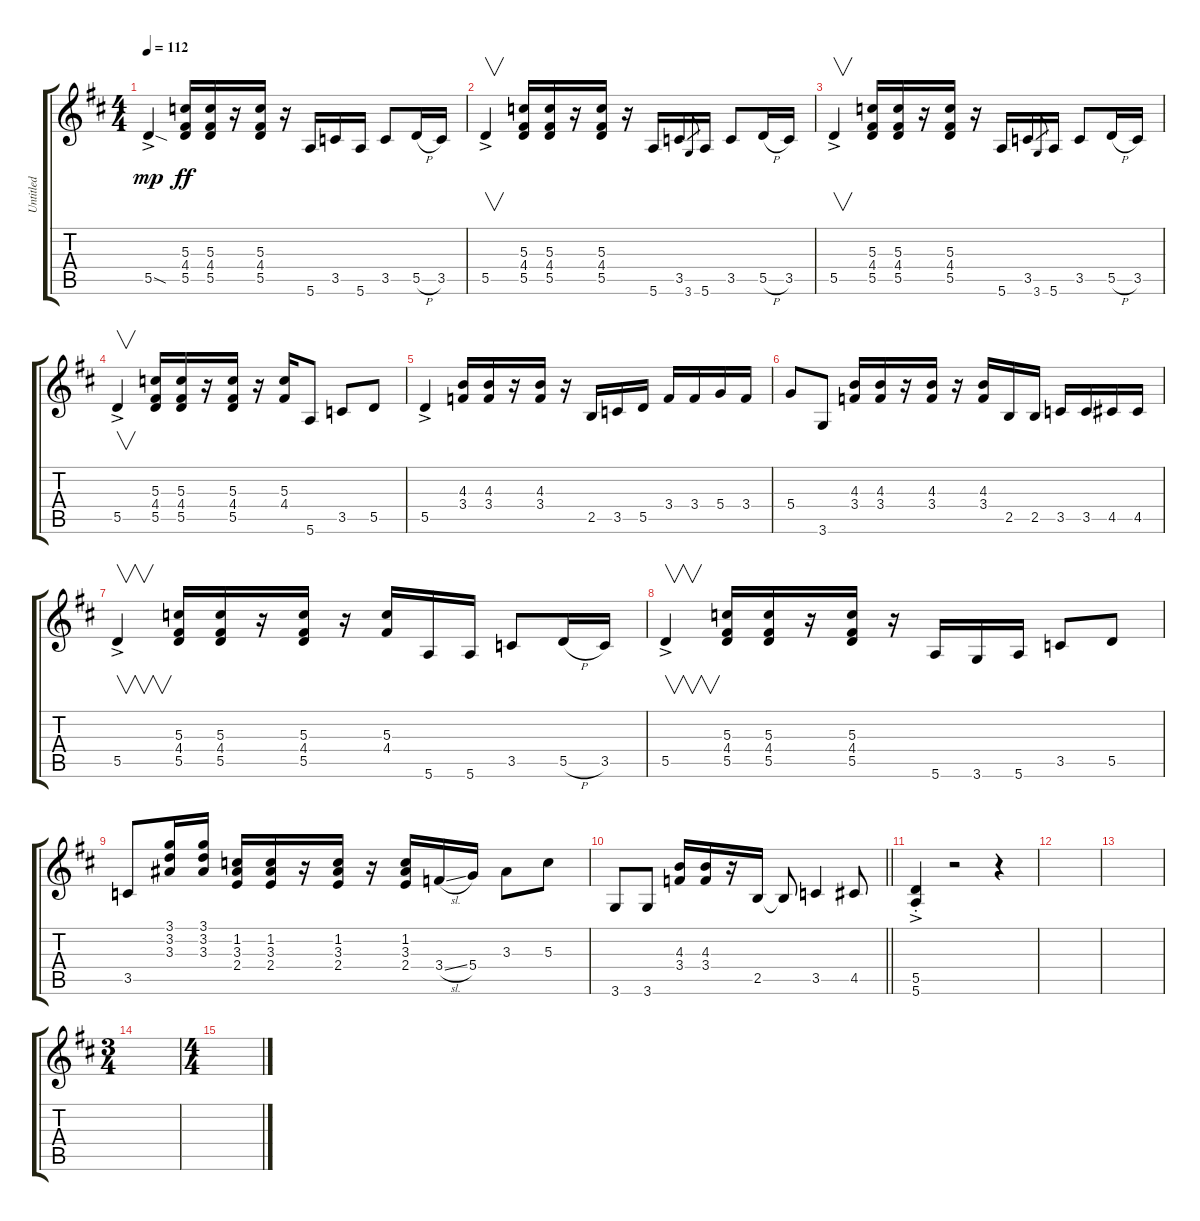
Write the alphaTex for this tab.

\track ("Untitled" "Untitled") {instrument distortionguitar}
\staff {score tabs}
\tuning (E4 B3 G3 D3 A2 E2) {hide}
\ts (4 4)
\section ("" "")
\tempo 112
\clef g2
\ks d
5.5{sod ac}.4{dy mp} (5.3 4.4 5.5).16{dy ff} (5.3 4.4 5.5).16 r.16 (5.3 4.4 5.5).16 r.16 5.6.16 3.5.16 5.6.16 3.5.8 5.5{h}.16 3.5.16 |
5.5{ac}.4{v} (5.3 4.4 5.5).16 (5.3 4.4 5.5).16 r.16 (5.3 4.4 5.5).16 r.16 5.6.16 3.5.16 3.6.8{gr} 5.6.16 3.5.8 5.5{h}.16 3.5.16 |
5.5{ac}.4{v} (5.3 4.4 5.5).16 (5.3 4.4 5.5).16 r.16 (5.3 4.4 5.5).16 r.16 5.6.16 3.5.16 3.6.8{gr} 5.6.16 3.5.8 5.5{h}.16 3.5.16 |
5.5{ac}.4{v} (5.3 4.4 5.5).16 (5.3 4.4 5.5).16 r.16 (5.3 4.4 5.5).16 r.16 (5.3 4.4).16 5.6.8 3.5.8 5.5.8 |
5.5{ac}.4 (4.3 3.4).16 (4.3 3.4).16 r.16 (4.3 3.4).16 r.16 2.5.16 3.5.16 5.5.16 3.4.16 3.4.16 5.4.16 3.4.16 |
5.4.8 3.6.8 (4.3 3.4).16 (4.3 3.4).16 r.16 (4.3 3.4).16 r.16 (4.3 3.4).16 2.5.16 2.5.16 3.5.16 3.5.16 4.5.16 4.5.16 |
5.5{ac}.4{v} (5.3 4.4 5.5).16 (5.3 4.4 5.5).16 r.16 (5.3 4.4 5.5).16 r.16 (5.3 4.4).16 5.6.16 5.6.16 3.5.8 5.5{h}.16 3.5.16 |
5.5{ac}.4{v} (5.3 4.4 5.5).16 (5.3 4.4 5.5).16 r.16 (5.3 4.4 5.5).16 r.16 5.6.16 3.6.16 5.6.16 3.5.8 5.5.8 |
3.5.8 (3.1 3.2 3.3).16 (3.1 3.2 3.3).16 (1.2 3.3 2.4).16 (1.2 3.3 2.4).16 r.16 (1.2 3.3 2.4).16 r.16 (1.2 3.3 2.4).16 3.4{sl}.16 5.4.16 3.3.8 5.3.8 |
\barLineRight lightlight
3.6.8 3.6.8 (4.3 3.4).16 (4.3 3.4).16 r.16 2.5.16 2.5{t}.8 3.5.4 4.5.8 |
(5.5{ac st} 5.6{ac st}).4 r.2 r.4 |
|
|
\ts (3 4)
|
\ts (4 4)
